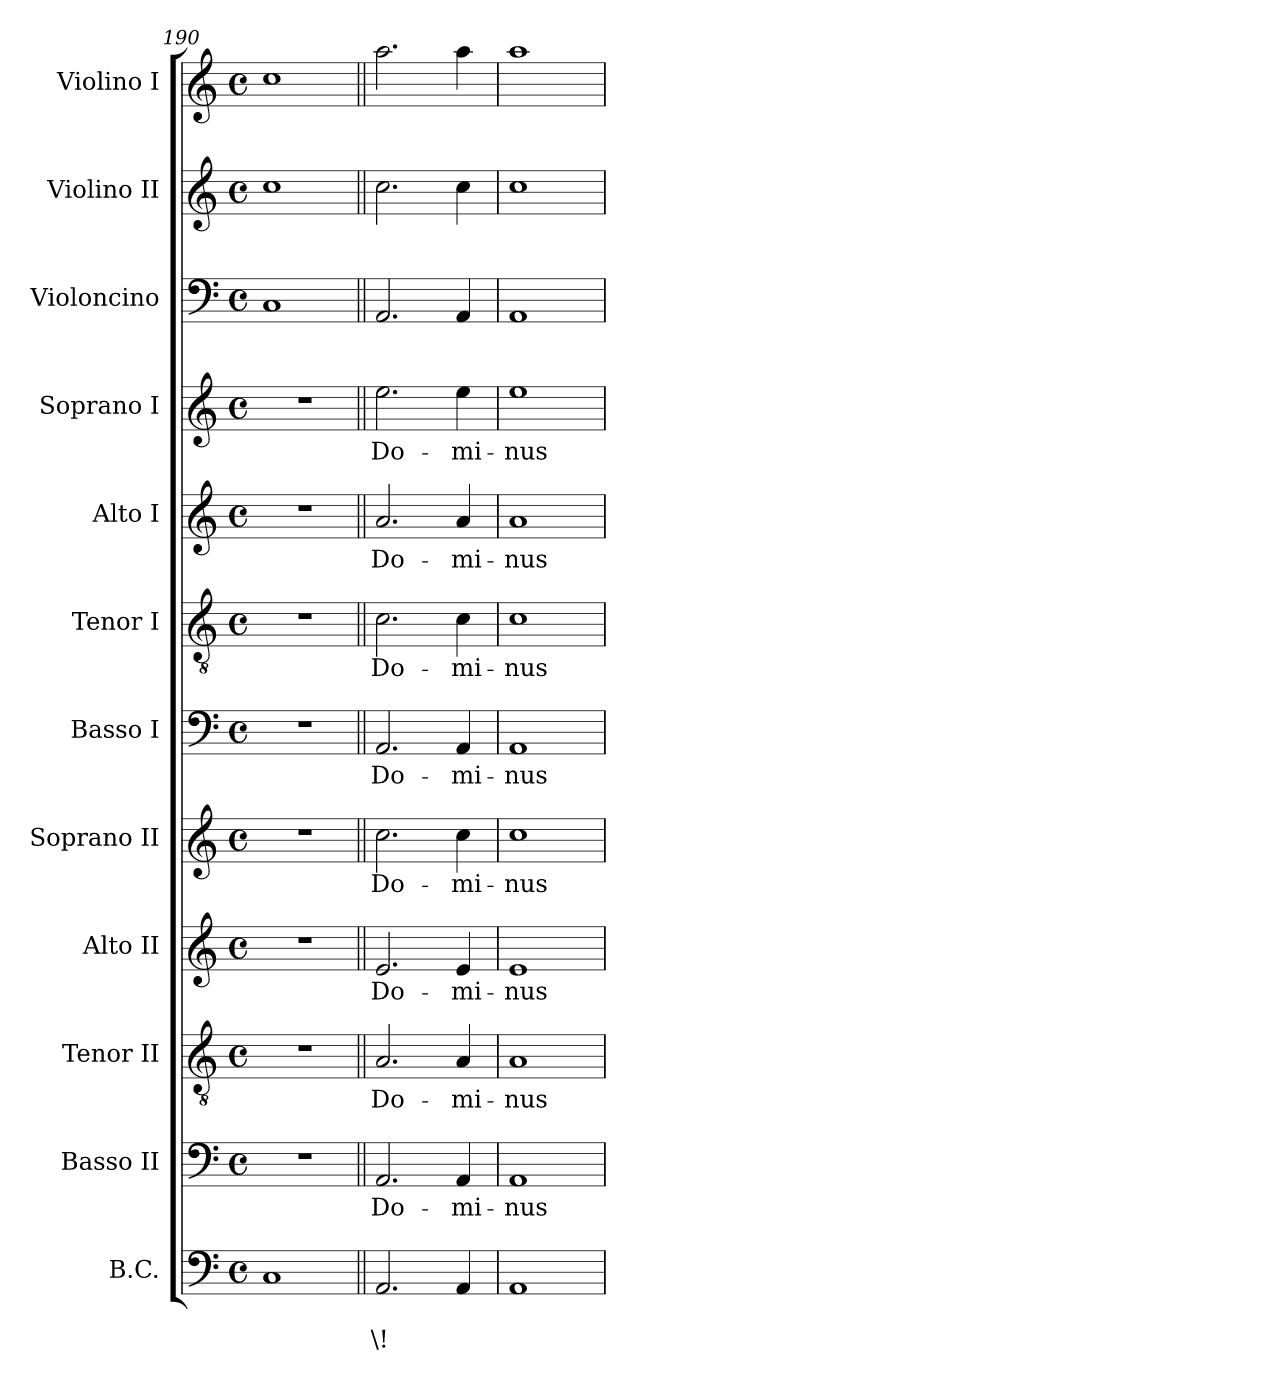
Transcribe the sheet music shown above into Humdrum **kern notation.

**kern	**text	**text	**kern	**text	**kern	**text	**kern	**text	**kern	**text	**kern	**text	**kern	**text	**kern	**text	**kern	**text	**kern	**kern	**kern
*part12	*part12	*part12	*part11	*part11	*part10	*part10	*part9	*part9	*part8	*part8	*part7	*part7	*part6	*part6	*part5	*part5	*part4	*part4	*part3	*part2	*part1
*staff12	*staff12	*staff12	*staff11	*staff11	*staff10	*staff10	*staff9	*staff9	*staff8	*staff8	*staff7	*staff7	*staff6	*staff6	*staff5	*staff5	*staff4	*staff4	*staff3	*staff2	*staff1
*I"B.C.	*	*	*I"Basso II	*	*I"Tenor II	*	*I"Alto II	*	*I"Soprano II	*	*I"Basso I	*	*I"Tenor I	*	*I"Alto I	*	*I"Soprano I	*	*I"Violoncino	*I"Violino II	*I"Violino I
*I'BC	*	*	*I'B 2	*	*I'T 2	*	*I'A 2	*	*I'S 2	*	*I'B 1	*	*I'T 1	*	*I'A 1	*	*I'S 1	*	*I'Vc.	*I'Vln. II	*I'Vln. I
*clefF4	*	*	*clefF4	*	*clefGv2	*	*clefG2	*	*clefG2	*	*clefF4	*	*clefGv2	*	*clefG2	*	*clefG2	*	*clefF4	*clefG2	*clefG2
*k[]	*	*	*k[]	*	*k[]	*	*k[]	*	*k[]	*	*k[]	*	*k[]	*	*k[]	*	*k[]	*	*k[]	*k[]	*k[]
*C:	*	*	*C:	*	*C:	*	*C:	*	*C:	*	*C:	*	*C:	*	*C:	*	*C:	*	*C:	*C:	*C:
*M4/4	*	*	*M4/4	*	*M4/4	*	*M4/4	*	*M4/4	*	*M4/4	*	*M4/4	*	*M4/4	*	*M4/4	*	*M4/4	*M4/4	*M4/4
*met(c)	*	*	*met(c)	*	*met(c)	*	*met(c)	*	*met(c)	*	*met(c)	*	*met(c)	*	*met(c)	*	*met(c)	*	*met(c)	*met(c)	*met(c)
=190	=190	=190	=190	=190	=190	=190	=190	=190	=190	=190	=190	=190	=190	=190	=190	=190	=190	=190	=190	=190	=190
1C	.	.	1r	.	1r	.	1r	.	1r	.	1r	.	1r	.	1r	.	1r	.	1C	1cc	1cc
!!LO:PB:g=z
=191||	=191||	=191||	=191||	=191||	=191||	=191||	=191||	=191||	=191||	=191||	=191||	=191||	=191||	=191||	=191||	=191||	=191||	=191||	=191||	=191||	=191||
!	!	!LO:LY:b	!	!	!	!	!	!	!	!	!	!	!	!	!	!	!	!	!	!	!
!	!	!	!	!LO:LY:b	!	!	!	!	!	!	!	!	!	!	!	!	!	!	!	!	!
!	!	!	!	!	!	!LO:LY:b	!	!	!	!	!	!	!	!	!	!	!	!	!	!	!
!	!	!	!	!	!	!	!	!LO:LY:b	!	!	!	!	!	!	!	!	!	!	!	!	!
!	!	!	!	!	!	!	!	!	!	!LO:LY:b	!	!	!	!	!	!	!	!	!	!	!
!	!	!	!	!	!	!	!	!	!	!	!	!LO:LY:b	!	!	!	!	!	!	!	!	!
!	!	!	!	!	!	!	!	!	!	!	!	!	!	!LO:LY:b	!	!	!	!	!	!	!
!	!	!	!	!	!	!	!	!	!	!	!	!	!	!	!	!LO:LY:b	!	!	!	!	!
!	!	!	!	!	!	!	!	!	!	!	!	!	!	!	!	!	!	!LO:LY:b	!	!	!
2.AA/	.	\!	2.AA/	Do-	2.A/	Do-	2.e/	Do-	2.cc\	Do-	2.AA/	Do-	2.c\	Do-	2.a/	Do-	2.ee\	Do-	2.AA/	2.cc\	2.aa\
!	!	!	!	!LO:LY:b	!	!	!	!	!	!	!	!	!	!	!	!	!	!	!	!	!
!	!	!	!	!	!	!LO:LY:b	!	!	!	!	!	!	!	!	!	!	!	!	!	!	!
!	!	!	!	!	!	!	!	!LO:LY:b	!	!	!	!	!	!	!	!	!	!	!	!	!
!	!	!	!	!	!	!	!	!	!	!LO:LY:b	!	!	!	!	!	!	!	!	!	!	!
!	!	!	!	!	!	!	!	!	!	!	!	!LO:LY:b	!	!	!	!	!	!	!	!	!
!	!	!	!	!	!	!	!	!	!	!	!	!	!	!LO:LY:b	!	!	!	!	!	!	!
!	!	!	!	!	!	!	!	!	!	!	!	!	!	!	!	!LO:LY:b	!	!	!	!	!
!	!	!	!	!	!	!	!	!	!	!	!	!	!	!	!	!	!	!LO:LY:b	!	!	!
4AA/	.	.	4AA/	-mi-	4A/	-mi-	4e/	-mi-	4cc\	-mi-	4AA/	-mi-	4c\	-mi-	4a/	-mi-	4ee\	-mi-	4AA/	4cc\	4aa\
=192	=192	=192	=192	=192	=192	=192	=192	=192	=192	=192	=192	=192	=192	=192	=192	=192	=192	=192	=192	=192	=192
!	!	!	!	!LO:LY:b	!	!	!	!	!	!	!	!	!	!	!	!	!	!	!	!	!
!	!	!	!	!	!	!LO:LY:b	!	!	!	!	!	!	!	!	!	!	!	!	!	!	!
!	!	!	!	!	!	!	!	!LO:LY:b	!	!	!	!	!	!	!	!	!	!	!	!	!
!	!	!	!	!	!	!	!	!	!	!LO:LY:b	!	!	!	!	!	!	!	!	!	!	!
!	!	!	!	!	!	!	!	!	!	!	!	!LO:LY:b	!	!	!	!	!	!	!	!	!
!	!	!	!	!	!	!	!	!	!	!	!	!	!	!LO:LY:b	!	!	!	!	!	!	!
!	!	!	!	!	!	!	!	!	!	!	!	!	!	!	!	!LO:LY:b	!	!	!	!	!
!	!	!	!	!	!	!	!	!	!	!	!	!	!	!	!	!	!	!LO:LY:b	!	!	!
1AA	.	.	1AA	-nus	1A	-nus	1e	-nus	1cc	-nus	1AA	-nus	1c	-nus	1a	-nus	1ee	-nus	1AA	1cc	1aa
=	=	=	=	=	=	=	=	=	=	=	=	=	=	=	=	=	=	=	=	=	=
*-	*-	*-	*-	*-	*-	*-	*-	*-	*-	*-	*-	*-	*-	*-	*-	*-	*-	*-	*-	*-	*-
